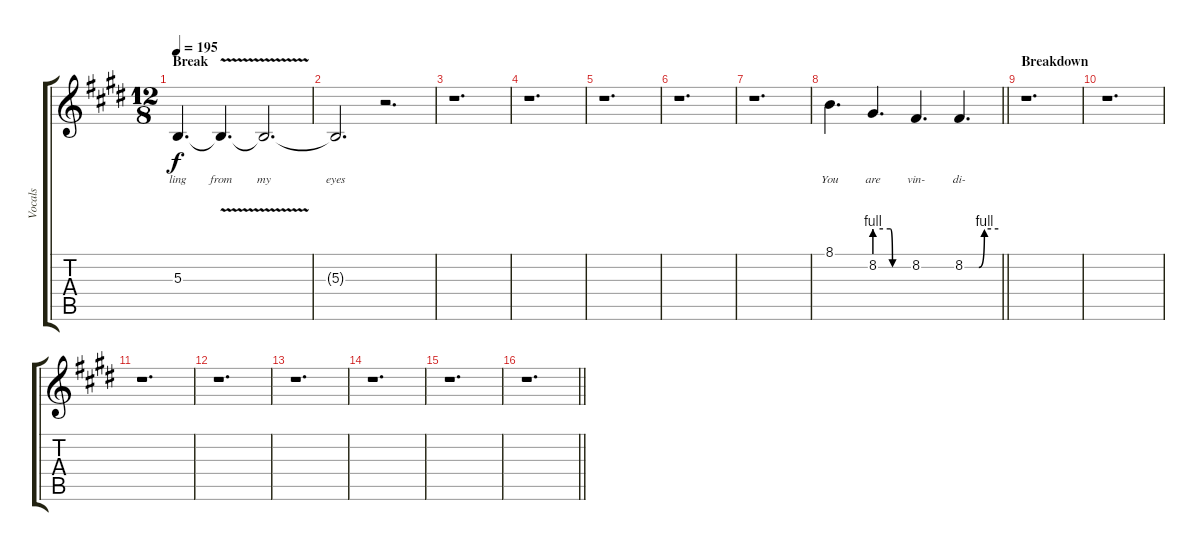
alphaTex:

\track ("Vocals" "Vocals") {instrument lead6voice}
\staff {score tabs}
\tuning (Eb4 Bb3 Gb3 Db3 Ab2 Db2) {hide}
\ts (12 8)
\section ("" "Break")
\tempo 195
\clef g2
\ks e
5.3{t}.4{d lyrics (0 "ling") lyrics (1 "") lyrics (2 "") lyrics (3 "") lyrics (4 "") dy f} 5.3{v t}.4{d lyrics (0 "from") lyrics (1 "") lyrics (2 "") lyrics (3 "") lyrics (4 "")} 5.3{t}.2{d lyrics (0 "my") lyrics (1 "") lyrics (2 "") lyrics (3 "") lyrics (4 "")} |
5.3{t}.2{d lyrics (0 "eyes") lyrics (1 "") lyrics (2 "") lyrics (3 "") lyrics (4 "")} r.2{d} |
r.1{d} |
r.1{d} |
r.1{d} |
r.1{d} |
r.1{d} |
\barLineRight lightlight
8.1.4{d lyrics (0 "You") lyrics (1 "") lyrics (2 "") lyrics (3 "") lyrics (4 "")} 8.2{be (custom 0 4 28 4 32 0 60 0)}.4{d lyrics (0 "are") lyrics (1 "") lyrics (2 "") lyrics (3 "") lyrics (4 "")} 8.2.4{d lyrics (0 "vin-") lyrics (1 "") lyrics (2 "") lyrics (3 "") lyrics (4 "")} 8.2{be (custom 0 0 25 0 35 4 60 4)}.4{d lyrics (0 "di-") lyrics (1 "") lyrics (2 "") lyrics (3 "") lyrics (4 "")} |
\section ("" "Breakdown")
r.1{d} |
r.1{d} |
r.1{d} |
r.1{d} |
r.1{d} |
r.1{d} |
r.1{d} |
\barLineRight lightlight
r.1{d}
